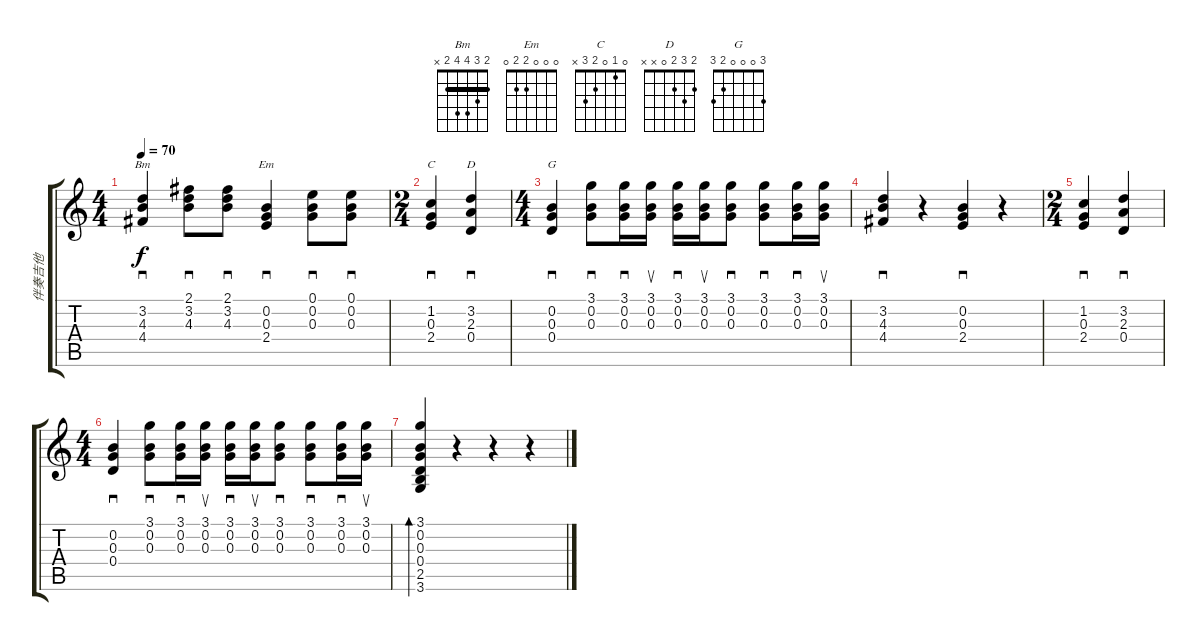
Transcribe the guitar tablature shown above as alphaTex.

\track ("伴奏吉他" "伴奏吉他") {instrument acousticguitarsteel}
\staff {score tabs}
\tuning (E4 B3 G3 D3 A2 E2) {hide}
\chord ("Bm" 2 3 4 4 2 x) {barre 2}
\chord ("Em" 0 0 0 2 2 0)
\chord ("C" 0 1 0 2 3 x)
\chord ("D" 2 3 2 0 x x)
\chord ("G" 3 0 0 0 2 3)
\ts (4 4)
\tempo 70
\clef g2
\ks c
(3.2 4.3 4.4).4{sd ch "Bm" dy f} (2.1 3.2 4.3).8{sd} (2.1 3.2 4.3).8{sd} (0.2 0.3 2.4).4{sd ch "Em"} (0.1 0.2 0.3).8{sd} (0.1 0.2 0.3).8{sd} |
\ts (2 4)
(1.2 0.3 2.4).4{sd ch "C"} (3.2 2.3 0.4).4{sd ch "D"} |
\ts (4 4)
(0.2 0.3 0.4).4{sd ch "G"} (3.1 0.2 0.3).8{sd} (3.1 0.2 0.3).16{sd} (3.1 0.2 0.3).16{su} (3.1 0.2 0.3).16{sd} (3.1 0.2 0.3).16{su} (3.1 0.2 0.3).8{sd} (3.1 0.2 0.3).8{sd} (3.1 0.2 0.3).16{sd} (3.1 0.2 0.3).16{su} |
(3.2 4.3 4.4).4{sd} r.4 (0.2 0.3 2.4).4{sd} r.4 |
\ts (2 4)
(1.2 0.3 2.4).4{sd} (3.2 2.3 0.4).4{sd} |
\ts (4 4)
(0.2 0.3 0.4).4{sd} (3.1 0.2 0.3).8{sd} (3.1 0.2 0.3).16{sd} (3.1 0.2 0.3).16{su} (3.1 0.2 0.3).16{sd} (3.1 0.2 0.3).16{su} (3.1 0.2 0.3).8{sd} (3.1 0.2 0.3).8{sd} (3.1 0.2 0.3).16{sd} (3.1 0.2 0.3).16{su} |
(3.1 0.2 0.3 0.4 2.5 3.6).4{bd 480} r.4 r.4 r.4
